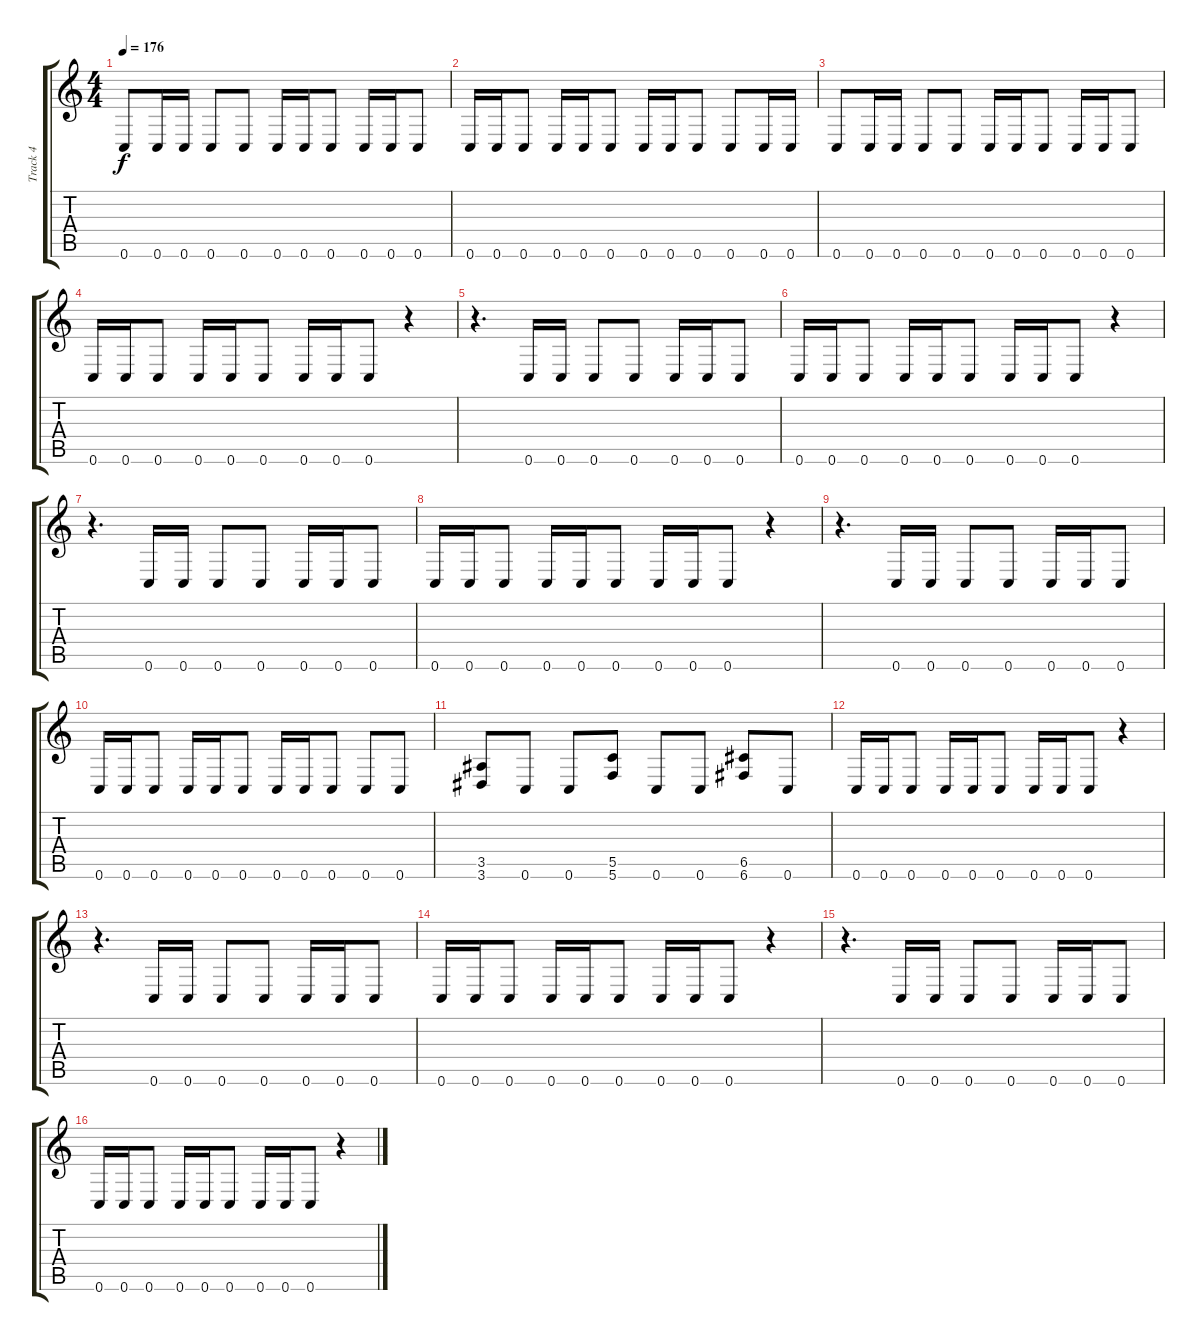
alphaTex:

\track ("Track 4" "Track 4") {mute instrument distortionguitar}
\staff {score tabs}
\tuning (D4 A3 F3 C3 G2 C2) {hide}
\ts (4 4)
\tempo 176
\clef g2
\ks c
0.6.8{dy f} 0.6.16 0.6.16 0.6.8 0.6.8 0.6.16 0.6.16 0.6.8 0.6.16 0.6.16 0.6.8 |
0.6.16 0.6.16 0.6.8 0.6.16 0.6.16 0.6.8 0.6.16 0.6.16 0.6.8 0.6.8 0.6.16 0.6.16 |
0.6.8 0.6.16 0.6.16 0.6.8 0.6.8 0.6.16 0.6.16 0.6.8 0.6.16 0.6.16 0.6.8 |
0.6.16 0.6.16 0.6.8 0.6.16 0.6.16 0.6.8 0.6.16 0.6.16 0.6.8 r.4 |
r.4{d} 0.6.16 0.6.16 0.6.8 0.6.8 0.6.16 0.6.16 0.6.8 |
0.6.16 0.6.16 0.6.8 0.6.16 0.6.16 0.6.8 0.6.16 0.6.16 0.6.8 r.4 |
r.4{d} 0.6.16 0.6.16 0.6.8 0.6.8 0.6.16 0.6.16 0.6.8 |
0.6.16 0.6.16 0.6.8 0.6.16 0.6.16 0.6.8 0.6.16 0.6.16 0.6.8 r.4 |
r.4{d} 0.6.16 0.6.16 0.6.8 0.6.8 0.6.16 0.6.16 0.6.8 |
0.6.16 0.6.16 0.6.8 0.6.16 0.6.16 0.6.8 0.6.16 0.6.16 0.6.8 0.6.8 0.6.8 |
(3.5 3.6).8 0.6.8 0.6.8 (5.5 5.6).8 0.6.8 0.6.8 (6.5 6.6).8 0.6.8 |
0.6.16 0.6.16 0.6.8 0.6.16 0.6.16 0.6.8 0.6.16 0.6.16 0.6.8 r.4 |
r.4{d} 0.6.16 0.6.16 0.6.8 0.6.8 0.6.16 0.6.16 0.6.8 |
0.6.16 0.6.16 0.6.8 0.6.16 0.6.16 0.6.8 0.6.16 0.6.16 0.6.8 r.4 |
r.4{d} 0.6.16 0.6.16 0.6.8 0.6.8 0.6.16 0.6.16 0.6.8 |
0.6.16 0.6.16 0.6.8 0.6.16 0.6.16 0.6.8 0.6.16 0.6.16 0.6.8 r.4
